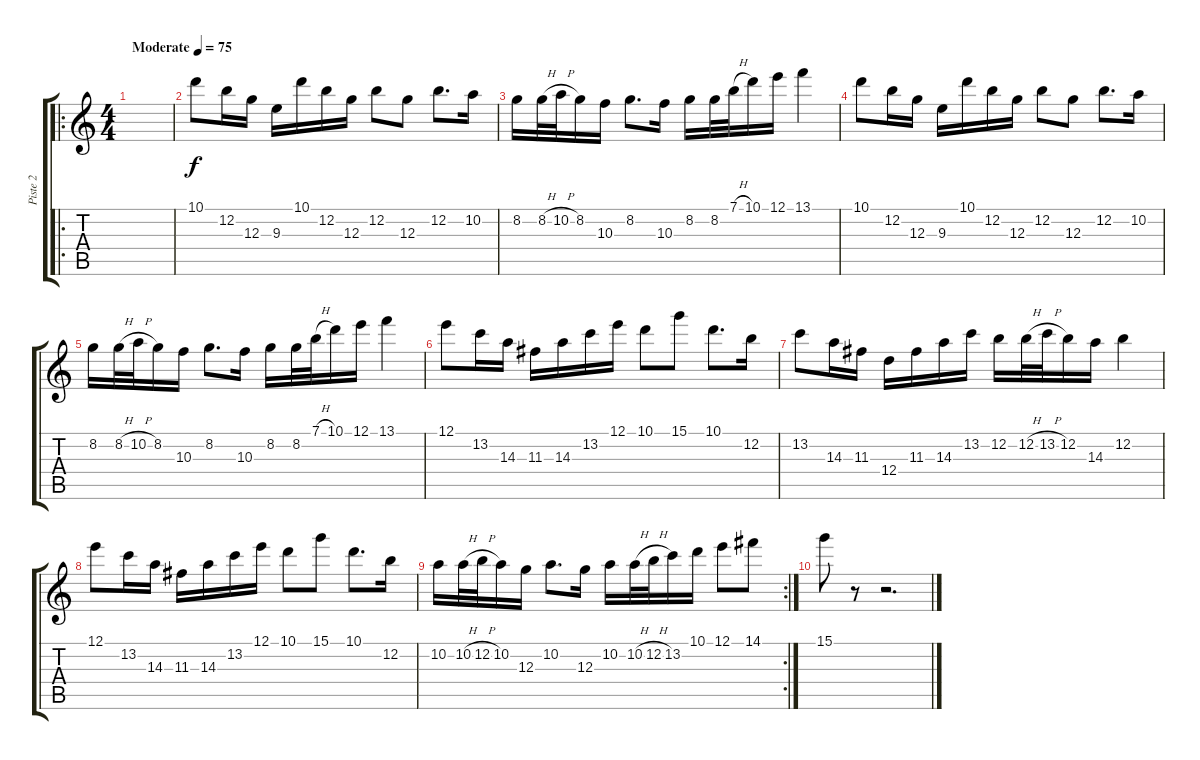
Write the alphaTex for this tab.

\track ("Piste 2" "Piste 2") {instrument acousticguitarnylon}
\staff {score tabs}
\tuning (E4 B3 G3 D3 A2 E2) {hide}
\ro
\ts (4 4)
\tempo (75 "Moderate")
\clef g2
\ks c
|
10.1.8 12.2.16 12.3.16 9.3.16 10.1.16 12.2.16 12.3.16 12.2.8 12.3.8 12.2.8{d} 10.2.16 |
8.2.16 8.2{h}.32 10.2{h}.32 8.2.16 10.3.16 8.2.8{d} 10.3.16 8.2.16 8.2.32 7.1{h}.32 10.1.16 12.1.16 13.1.4 |
10.1.8 12.2.16 12.3.16 9.3.16 10.1.16 12.2.16 12.3.16 12.2.8 12.3.8 12.2.8{d} 10.2.16 |
8.2.16 8.2{h}.32 10.2{h}.32 8.2.16 10.3.16 8.2.8{d} 10.3.16 8.2.16 8.2.32 7.1{h}.32 10.1.16 12.1.16 13.1.4 |
12.1.8 13.2.16 14.3.16 11.3.16 14.3.16 13.2.16 12.1.16 10.1.8 15.1.8 10.1.8{d} 12.2.16 |
13.2.8 14.3.16 11.3.16 12.4.16 11.3.16 14.3.16 13.2.16 12.2.16 12.2{h}.32 13.2{h}.32 12.2.16 14.3.16 12.2.4 |
12.1.8 13.2.16 14.3.16 11.3.16 14.3.16 13.2.16 12.1.16 10.1.8 15.1.8 10.1.8{d} 12.2.16 |
\rc 2
10.2.16 10.2{h}.32 12.2{h}.32 10.2.16 12.3.16 10.2.8{d} 12.3.16 10.2.16 10.2{h}.32 12.2{h}.32 13.2.16 10.1.16 12.1.8 14.1.8 |
15.1.8 r.8 r.2{d}
